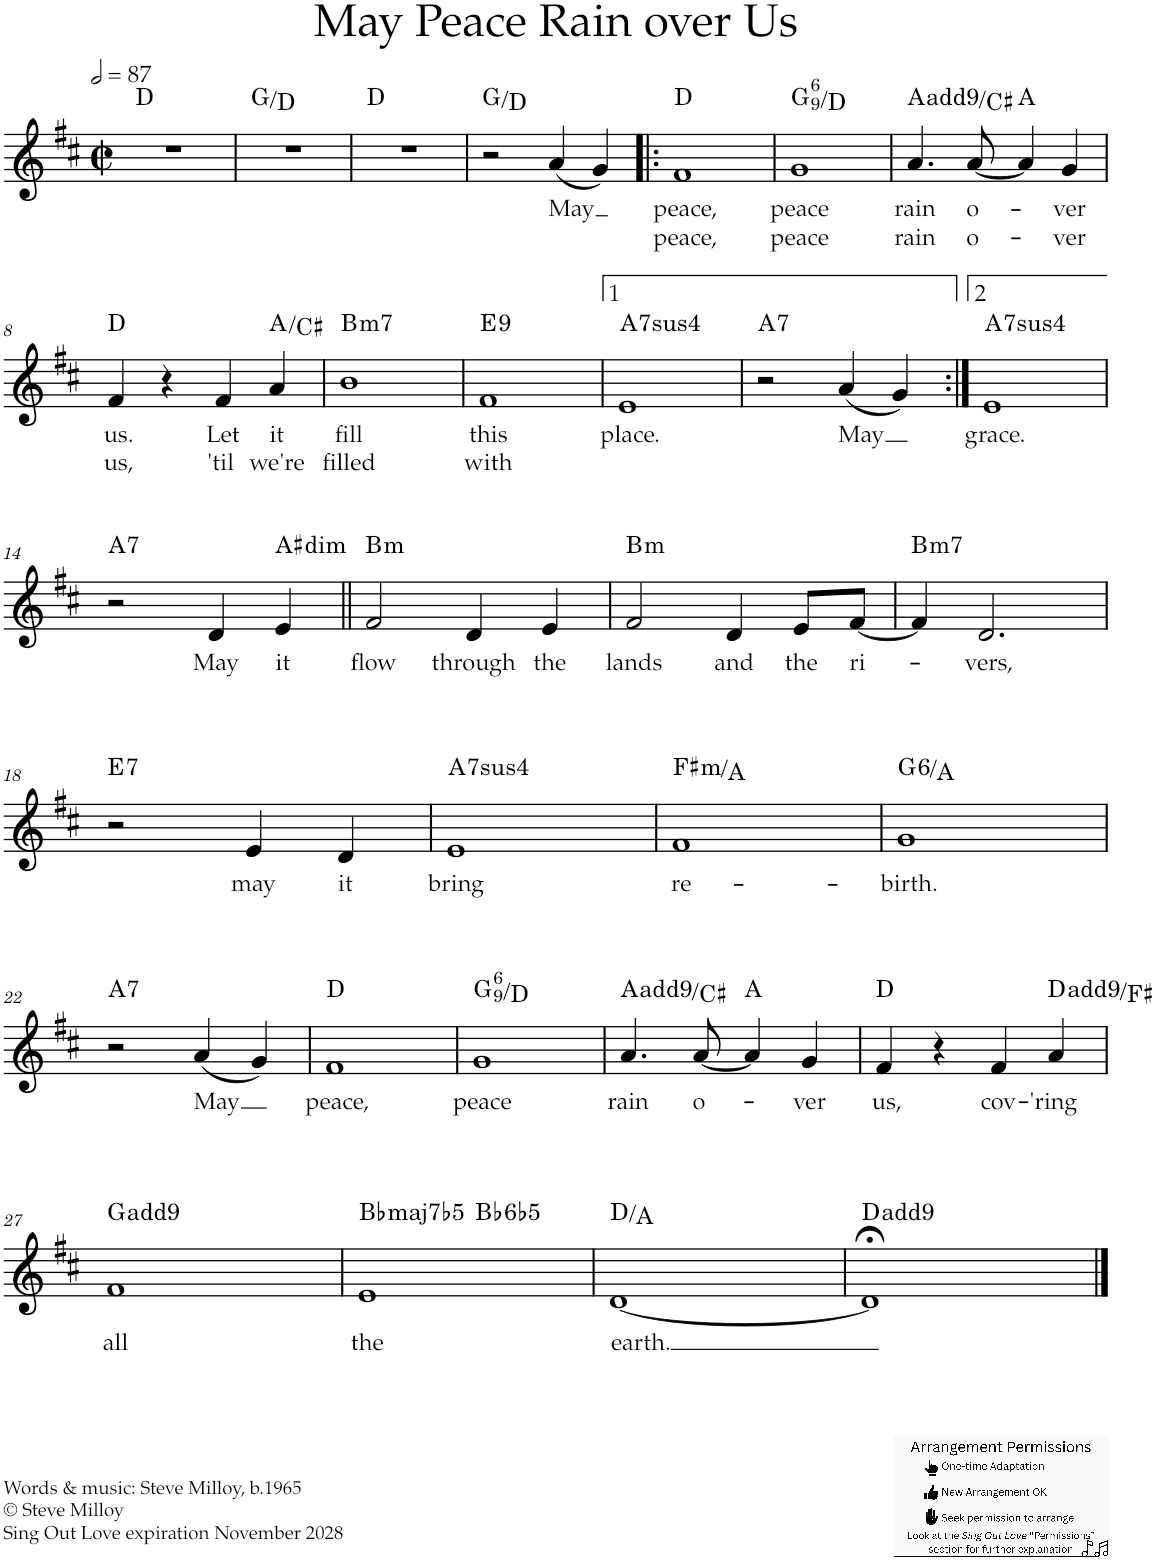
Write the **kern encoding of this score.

**kern	**text	**text	**harte
*part1	*part1	*part1	*part1
*staff1	*staff1	*staff1	*
*I"Voice	*	*	*
*clefG2	*	*	*
*k[f#c#]	*	*	*
*D:	*	*	*
*M2/2	*	*	*
*met(c|)	*	*	*
*MM174	*	*	*
=1	=1	=1	=1
1r	.	.	D:maj
=2	=2	=2	=2
1r	.	.	G:maj/5
=3	=3	=3	=3
1r	.	.	D:maj
=4	=4	=4	=4
2r	.	.	G:maj/5
!	!LO:LY:b	!	!
(<4a/	May	.	.
4g/)	.	.	.
=5!|:	=5!|:	=5!|:	=5!|:
!	!LO:LY:b	!LO:LY:b	!
1f#	peace,	peace,	D:maj
=6	=6	=6	=6
!	!LO:LY:b	!LO:LY:b	!LO:H:kt=6
1g	peace	peace	G:maj6(9)/5
=7	=7	=7	=7
!	!LO:LY:b	!LO:LY:b	!
4.a/	rain	rain	A:maj(9)/3
!	!LO:LY:b	!LO:LY:b	!
[<8a/	o-	o-	.
4a/]	.	.	A:maj
!	!LO:LY:b	!LO:LY:b	!
4g/	-ver	-ver	.
!!LO:LB:g=z
=8	=8	=8	=8
!	!LO:LY:b	!LO:LY:b	!
4f#/	us.	us,	D:maj
4r	.	.	.
!	!LO:LY:b	!LO:LY:b	!
4f#/	Let	'til	.
!	!LO:LY:b	!LO:LY:b	!
4a/	it	we're	A:maj/3
=9	=9	=9	=9
!	!LO:LY:b	!LO:LY:b	!LO:H:kt=m7
1b	fill	filled	B:min7
=10	=10	=10	=10
!	!LO:LY:b	!LO:LY:b	!LO:H:kt=9
1f#	this	with	E:9
=11	=11	=11	=11
!	!LO:LY:b	!	!LO:H:kt=74
1e	place.	.	A:sus4(7)
=12	=12	=12	=12
!	!	!	!LO:H:kt=7
2r	.	.	A:7
!	!LO:LY:b	!	!
(<4a/	May	.	.
4g/)	.	.	.
=13:|!	=13:|!	=13:|!	=13:|!
!	!LO:LY:b	!	!LO:H:kt=74
1e	grace.	.	A:sus4(7)
!!LO:LB:g=z
=14	=14	=14	=14
!	!	!	!LO:H:kt=7
2r	.	.	A:7
!	!LO:LY:b	!	!
4d/	May	.	.
!	!LO:LY:b	!	!LO:H:kt=dim
4e/	it	.	A#:dim
=15||	=15||	=15||	=15||
!	!LO:LY:b	!	!LO:H:kt=m
2f#/	flow	.	B:min
!	!LO:LY:b	!	!
4d/	through	.	.
!	!LO:LY:b	!	!
4e/	the	.	.
=16	=16	=16	=16
!	!LO:LY:b	!	!LO:H:kt=m
2f#/	lands	.	B:min
!	!LO:LY:b	!	!
4d/	and	.	.
!	!LO:LY:b	!	!
8e/L	the	.	.
!	!LO:LY:b	!	!
[<8f#/J	ri-	.	.
=17	=17	=17	=17
!	!	!	!LO:H:kt=m7
4f#/]	.	.	B:min7
!	!LO:LY:b	!	!
2.d/	-vers,	.	.
!!LO:LB:g=z
=18	=18	=18	=18
!	!	!	!LO:H:kt=7
2r	.	.	E:7
!	!LO:LY:b	!	!
4e/	may	.	.
!	!LO:LY:b	!	!
4d/	it	.	.
=19	=19	=19	=19
!	!LO:LY:b	!	!LO:H:kt=74
1e	bring	.	A:sus4(7)
=20	=20	=20	=20
!	!LO:LY:b	!	!LO:H:kt=m
1f#	re-	.	F#:min/b3
=21	=21	=21	=21
!	!LO:LY:b	!	!LO:H:kt=6
1g	-birth.	.	G:maj6/2
!!LO:LB:g=z
=22	=22	=22	=22
!	!	!	!LO:H:kt=7
2r	.	.	A:7
!	!LO:LY:b	!	!
(<4a/	May	.	.
4g/)	.	.	.
=23	=23	=23	=23
!	!LO:LY:b	!	!
1f#	peace,	.	D:maj
=24	=24	=24	=24
!	!LO:LY:b	!	!LO:H:kt=6
1g	peace	.	G:maj6(9)/5
=25	=25	=25	=25
!	!LO:LY:b	!	!
4.a/	rain	.	A:maj(9)/3
!	!LO:LY:b	!	!
[<8a/	o-	.	.
4a/]	.	.	A:maj
!	!LO:LY:b	!	!
4g/	-ver	.	.
=26	=26	=26	=26
!	!LO:LY:b	!	!
4f#/	us,	.	D:maj
4r	.	.	.
!	!LO:LY:b	!	!
4f#/	cov-	.	.
!	!LO:LY:b	!	!
4a/	-'ring	.	D:maj(9)/3
!!LO:LB:g=z
=27	=27	=27	=27
!	!LO:LY:b	!	!
1f#	all	.	G:maj(9)
=28	=28	=28	=28
!	!LO:LY:b	!	!LO:H:kt=maj7
*^	*	*	*
1e	2ryy	the	.	Bb:(3,b5,7)
!	!	!	!	!LO:H:kt=6
.	2ryy	.	.	Bb:(3,b5,6)
=29	=29	=29	=29	=29
!	!	!LO:LY:b	!	!
*v	*v	*	*	*
[<1d	earth.	.	D:maj/5
=30	=30	=30	=30
1d;<]	.	.	D:maj(9)
==	==	==	==
*-	*-	*-	*-
